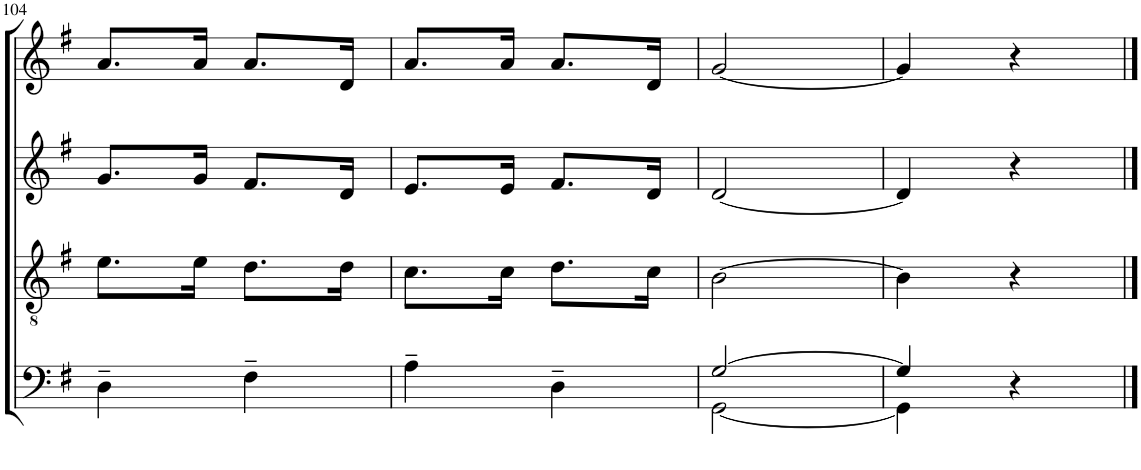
**kern	**kern	**kern	**kern
*part4	*part3	*part2	*part1
*staff4	*staff3	*staff2	*staff1
*I"B.	*I"T.	*I"A.	*I"S.
!!LO:PB:g=z
*clefF4	*clefGv2	*clefG2	*clefG2
*k[f#]	*k[f#]	*k[f#]	*k[f#]
*M2/4	*M2/4	*M2/4	*M2/4
=104	=104	=104	=104
4D~\	8.e\L	8.g/L	8.a/L
.	16e\Jk	16g/Jk	16a/Jk
4F#~\	8.d\L	8.f#/L	8.a/L
.	16d\Jk	16d/Jk	16d/Jk
=105	=105	=105	=105
4A~\	8.c\L	8.e/L	8.a/L
.	16c\Jk	16e/Jk	16a/Jk
4D~\	8.d\L	8.f#/L	8.a/L
.	16c\Jk	16d/Jk	16d/Jk
=106	=106	=106	=106
*^	*	*	*
[2G/	[2GG\	[2B\	[2d/	[2g/
=107	=107	=107	=107	=107
4G/]	4GG\]	4B\]	4d/]	4g/]
4r	4ryy	4r	4r	4r
*v	*v	*	*	*
==	==	==	==
*-	*-	*-	*-
